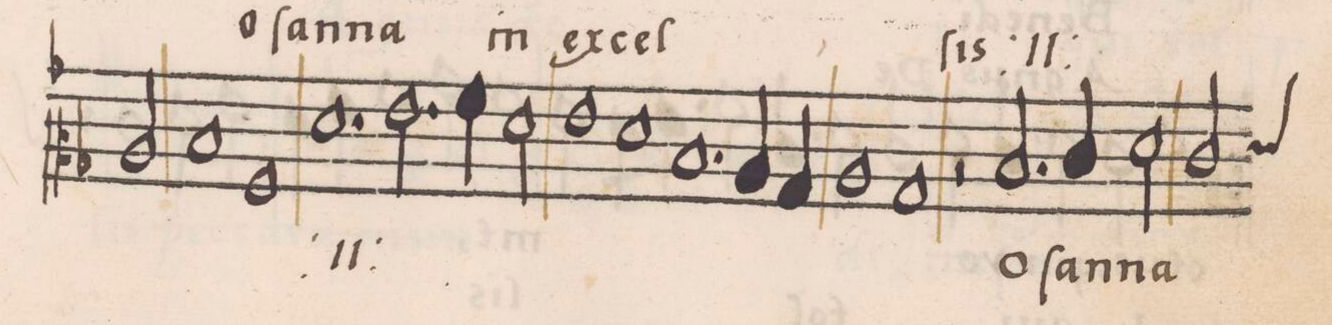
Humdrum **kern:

**kern	**text	**text
*I"TENOR	*	*
*clefC2	*	*
*k[b-]	*	*
*met(C|)	*	*
*M2/1	*	*
2c/	ex-	.
=68-	=68-	=68-
1d	-cel-	.
1A	-ſis	.
=69	=69	=69
1.f	o-	.
2.g\	-ſan-	.
=70-	=70-	=70-
4a\	.	.
2f\	-na	.
1g	in	.
=71-	=71-	=71-
1f	ex-	.
1.d	-cel-	.
=72-	=72-	=72-
4c/	.	.
4B-/	.	.
1c	-ſis	.
=73-	=73-	=73-
1B-	.	.
2r	.	.
2.d/	o-	.
=74-	=74-	=74-
4e/	-ſan-	.
2f\	-na	.
2e/	.	.
*custos:f	*	*
*-	*-	*-
